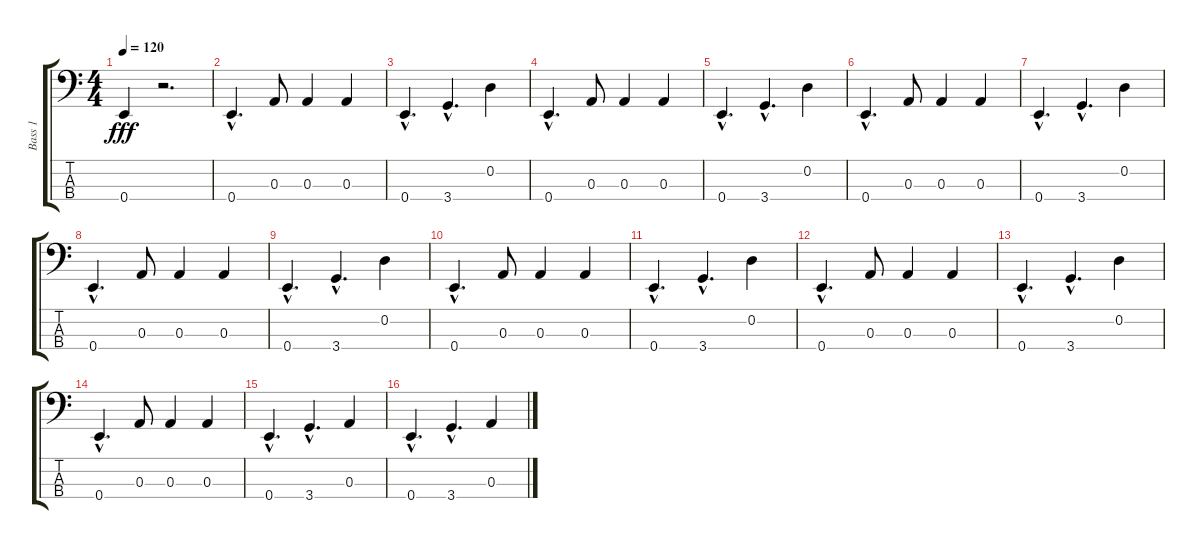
\track ("Bass 1" "Bass 1") {instrument fretlessbass}
\staff {score tabs}
\tuning (G2 D2 A1 E1) {hide}
\ts (4 4)
\tempo 120
\clef f4
\ks c
0.4.4{dy fff} r.2{d} |
0.4{hac}.4{d} 0.3.8 0.3.4 0.3.4 |
0.4{hac}.4{d} 3.4{hac}.4{d} 0.2.4 |
0.4{hac}.4{d} 0.3.8 0.3.4 0.3.4 |
0.4{hac}.4{d} 3.4{hac}.4{d} 0.2.4 |
0.4{hac}.4{d} 0.3.8 0.3.4 0.3.4 |
0.4{hac}.4{d} 3.4{hac}.4{d} 0.2.4 |
0.4{hac}.4{d} 0.3.8 0.3.4 0.3.4 |
0.4{hac}.4{d} 3.4{hac}.4{d} 0.2.4 |
0.4{hac}.4{d} 0.3.8 0.3.4 0.3.4 |
0.4{hac}.4{d} 3.4{hac}.4{d} 0.2.4 |
0.4{hac}.4{d} 0.3.8 0.3.4 0.3.4 |
0.4{hac}.4{d} 3.4{hac}.4{d} 0.2.4 |
0.4{hac}.4{d} 0.3.8 0.3.4 0.3.4 |
0.4{hac}.4{d} 3.4{hac}.4{d} 0.3.4 |
0.4{hac}.4{d} 3.4{hac}.4{d} 0.3.4
